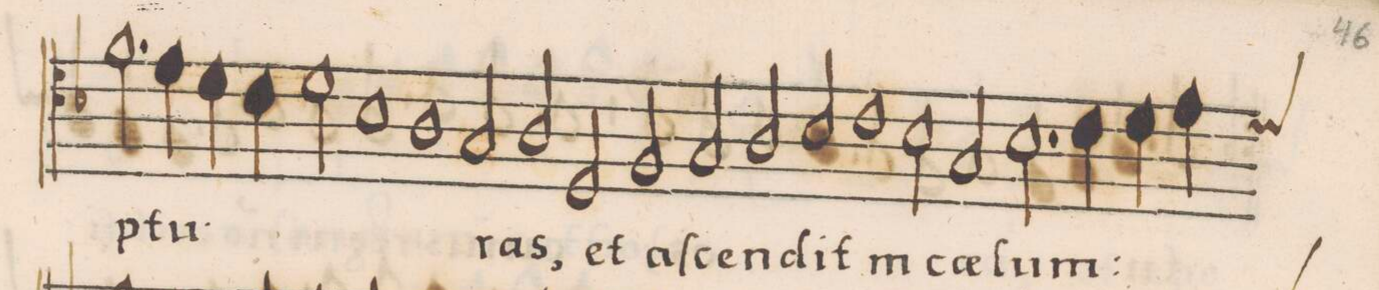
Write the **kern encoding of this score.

**kern	**text
*I"TENOR	*
*clefC4	*
*k[b-]	*
*met(C|)	*
*M2/1	*
2.f\	-ptu-
4e\	.
4d\	.
4c\	.
=129-	=129-
2d\	.
1B-\	.
1A\	.
=130-	=130-
2G/	.
2A/	-ras,
2D/	et
=131-	=131-
2F/	a-
2G/	-ſcen-
2A/	.
2B-/	-dit
=132-	=132-
1c\	in
2B-\	.
2G/	c(ae)-
=133-	=133-
2.B-\	-lum:
4c\	.
4d\	.
*custos:d	*
4e\	.
*-	*-
